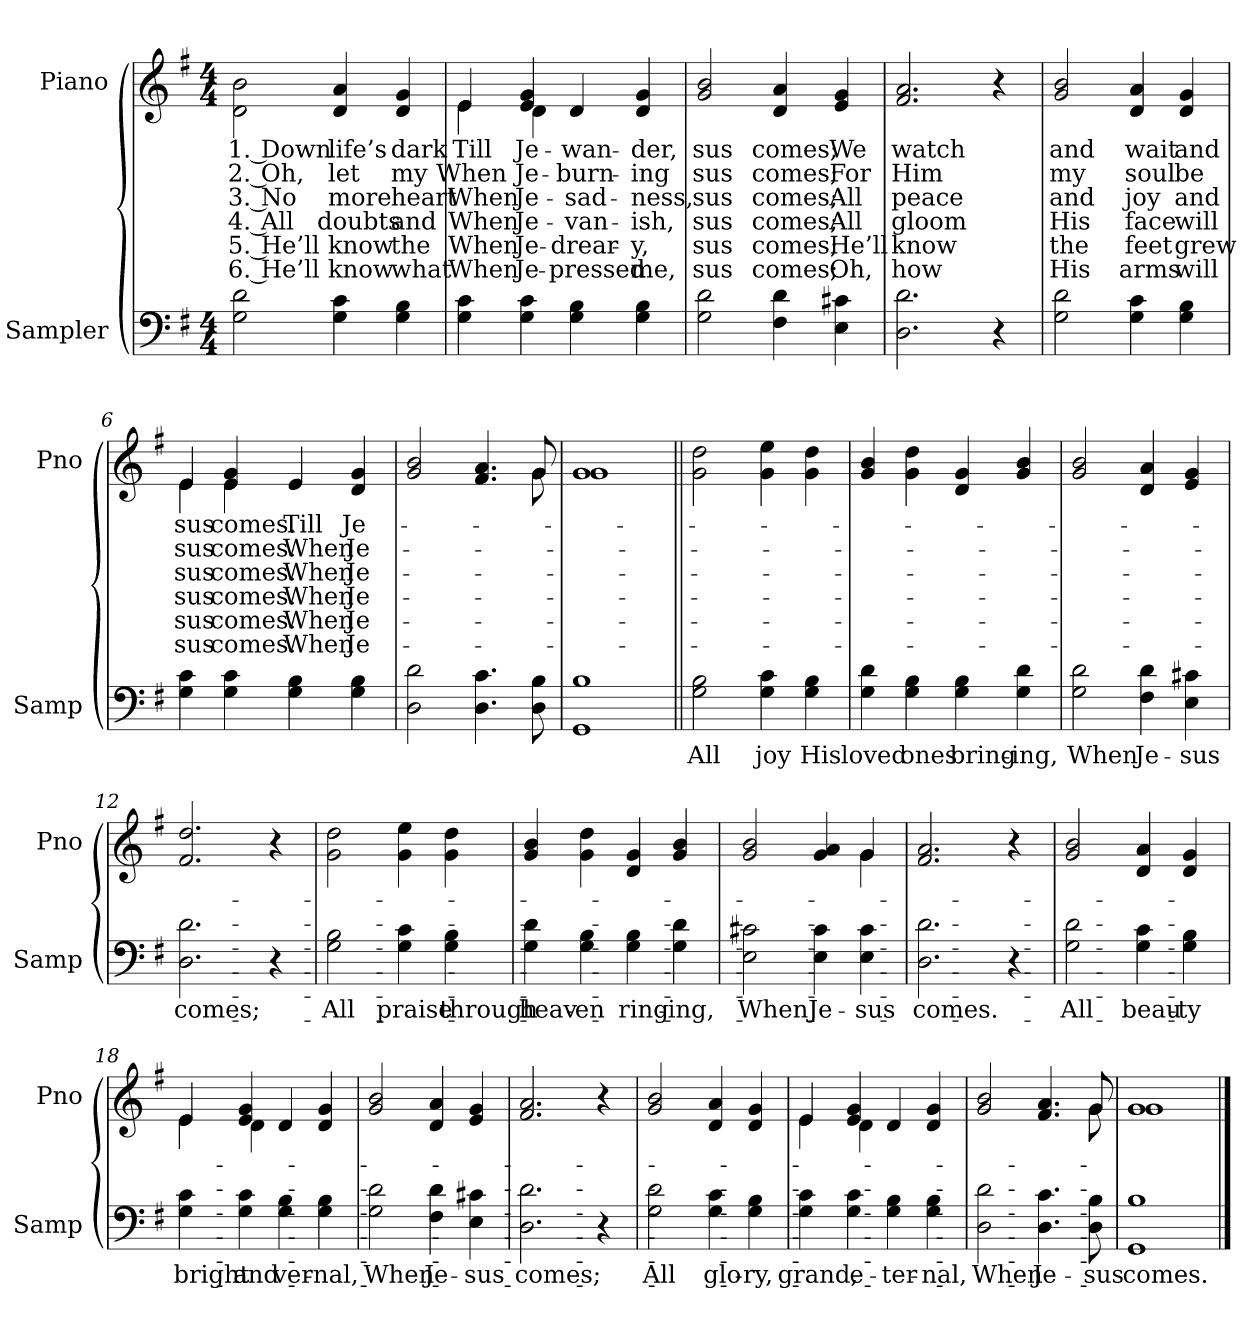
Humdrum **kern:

**kern	**text	**kern	**text	**text	**text	**text	**text	**text
*part2	*part2	*part1	*part1	*part1	*part1	*part1	*part1	*part1
*staff2	*staff2	*staff1	*staff1	*staff1	*staff1	*staff1	*staff1	*staff1
*I"Sampler	*	*I"Piano	*	*	*	*	*	*
*I'Samp	*	*I'Pno	*	*	*	*	*	*
*clefF4	*	*clefG2	*	*	*	*	*	*
*k[f#]	*	*k[f#]	*	*	*	*	*	*
*G:	*	*G:	*	*	*	*	*	*
*M4/4	*	*M4/4	*	*	*	*	*	*
=1	=1	=1	=1	=1	=1	=1	=1	=1
2G 2d	.	2d\ 2b\	1. Down	2. Oh,	3. No	4. All	5. He’ll	6. He’ll
4G 4c	.	4d 4a	life’s	let	more	doubts	know	know
4G 4B	.	4d 4g	dark	my	heart	and	the	what
=2	=2	=2	=2	=2	=2	=2	=2	=2
*	*	*^	*	*	*	*	*	*
4G 4c	.	4e/	4e	Till	When	When	When	When	When
4G 4c	.	4e 4g	4d	Je-	Je-	Je-	Je-	Je-	Je-
4G 4B	.	4d/	2ryy	wan-	burn-	sad-	van-	drear-	-pressed
4G 4B	.	4d 4g	.	-der,	-ing	-ness,	-ish,	-y,	me,
*	*	*v	*v	*	*	*	*	*	*
=3	=3	=3	=3	=3	=3	=3	=3	=3
2G 2d	.	2g 2b	-sus	-sus	-sus	-sus	-sus	-sus
4F# 4d	.	4d 4a	comes;	comes;	comes;	comes;	comes;	comes;
4E 4c#X	.	4e 4g	We	For	All	All	He’ll	Oh,
=4	=4	=4	=4	=4	=4	=4	=4	=4
2.D 2.d	.	2.f# 2.a	watch	Him	peace	gloom	know	how
4r	.	4r	.	.	.	.	.	.
=5	=5	=5	=5	=5	=5	=5	=5	=5
2G 2d	.	2g 2b	and	my	and	His	the	His
4G 4c	.	4d 4a	wait	soul	joy	face	feet	arms
4G 4B	.	4d 4g	and	be	and	will	grew	will
=6	=6	=6	=6	=6	=6	=6	=6	=6
*	*	*^	*	*	*	*	*	*
4G 4c	.	4e/	4e	-sus	-sus	-sus	-sus	-sus	-sus
4G 4c	.	4e 4g	4e	comes.	comes.	comes.	comes.	comes.	comes.
4G 4B	.	4e/	2ryy	Till	When	When	When	When	When
4G 4B	.	4d 4g	.	Je-	Je-	Je-	Je-	Je-	Je-
=7	=7	=7	=7	=7	=7	=7	=7	=7	=7
2D 2d	.	2g 2b	2..ryy	.	.	.	.	.	.
4.D 4.c	.	4.f# 4.a	.	.	.	.	.	.	.
8D 8B	.	8g/	8g	.	.	.	.	.	.
=8	=8	=8	=8	=8	=8	=8	=8	=8	=8
1GG 1B	.	1g/	1g	.	.	.	.	.	.
=9||	=9||	=9||	=9||	=9||	=9||	=9||	=9||	=9||	=9||
!	!	!LO:TX:t=Refrain	!	!	!	!	!	!	!
*	*	*v	*v	*	*	*	*	*	*
2G 2B	All	2g 2dd	.	.	.	.	.	.
4G 4c	joy	4g 4ee	.	.	.	.	.	.
4G 4B	His	4g 4dd	.	.	.	.	.	.
=10	=10	=10	=10	=10	=10	=10	=10	=10
4G 4d	loved	4g 4b	.	.	.	.	.	.
4G 4B	ones	4g 4dd	.	.	.	.	.	.
4G 4B	bring-	4d 4g	.	.	.	.	.	.
4G 4d	-ing,	4g 4b	.	.	.	.	.	.
=11	=11	=11	=11	=11	=11	=11	=11	=11
2G 2d	When	2g 2b	.	.	.	.	.	.
4F# 4d	Je-	4d 4a	.	.	.	.	.	.
4E 4c#X	-sus	4e 4g	.	.	.	.	.	.
=12	=12	=12	=12	=12	=12	=12	=12	=12
2.D 2.d	comes;	2.f# 2.dd	.	.	.	.	.	.
4r	.	4r	.	.	.	.	.	.
=13	=13	=13	=13	=13	=13	=13	=13	=13
2G 2B	All	2g 2dd	.	.	.	.	.	.
4G 4c	praise	4g 4ee	.	.	.	.	.	.
4G 4B	through	4g 4dd	.	.	.	.	.	.
=14	=14	=14	=14	=14	=14	=14	=14	=14
4G 4d	heav-	4g 4b	.	.	.	.	.	.
4G 4B	-en	4g 4dd	.	.	.	.	.	.
4G 4B	ring-	4d 4g	.	.	.	.	.	.
4G 4d	-ing,	4g 4b	.	.	.	.	.	.
=15	=15	=15	=15	=15	=15	=15	=15	=15
*	*	*^	*	*	*	*	*	*
2E 2c#X	When	2g 2b	2.ryy	.	.	.	.	.	.
4E 4c#	Je-	4g 4a	.	.	.	.	.	.	.
4E 4c#	-sus	4g/	4g	.	.	.	.	.	.
*	*	*v	*v	*	*	*	*	*	*
=16	=16	=16	=16	=16	=16	=16	=16	=16
2.D 2.d	comes.	2.f# 2.a	.	.	.	.	.	.
4r	.	4r	.	.	.	.	.	.
=17	=17	=17	=17	=17	=17	=17	=17	=17
2G 2d	All	2g 2b	.	.	.	.	.	.
4G 4c	beau-	4d 4a	.	.	.	.	.	.
4G 4B	-ty	4d 4g	.	.	.	.	.	.
=18	=18	=18	=18	=18	=18	=18	=18	=18
*	*	*^	*	*	*	*	*	*
4G 4c	bright	4e/	4e	.	.	.	.	.	.
4G 4c	and	4e 4g	4d	.	.	.	.	.	.
4G 4B	ver-	4d/	2ryy	.	.	.	.	.	.
4G 4B	-nal,	4d 4g	.	.	.	.	.	.	.
*	*	*v	*v	*	*	*	*	*	*
=19	=19	=19	=19	=19	=19	=19	=19	=19
2G 2d	When	2g 2b	.	.	.	.	.	.
4F# 4d	Je-	4d 4a	.	.	.	.	.	.
4E 4c#X	-sus	4e 4g	.	.	.	.	.	.
=20	=20	=20	=20	=20	=20	=20	=20	=20
2.D 2.d	comes;	2.f# 2.a	.	.	.	.	.	.
4r	.	4r	.	.	.	.	.	.
=21	=21	=21	=21	=21	=21	=21	=21	=21
2G 2d	All	2g 2b	.	.	.	.	.	.
4G 4c	glo-	4d 4a	.	.	.	.	.	.
4G 4B	-ry,	4d 4g	.	.	.	.	.	.
=22	=22	=22	=22	=22	=22	=22	=22	=22
*	*	*^	*	*	*	*	*	*
4G 4c	grand,	4e/	4e	.	.	.	.	.	.
4G 4c	e-	4e 4g	4d	.	.	.	.	.	.
4G 4B	-ter-	4d/	2ryy	.	.	.	.	.	.
4G 4B	-nal,	4d 4g	.	.	.	.	.	.	.
=23	=23	=23	=23	=23	=23	=23	=23	=23	=23
2D 2d	When	2g 2b	2..ryy	.	.	.	.	.	.
4.D 4.c	Je-	4.f# 4.a	.	.	.	.	.	.	.
8D 8B	-sus	8g/	8g	.	.	.	.	.	.
=24	=24	=24	=24	=24	=24	=24	=24	=24	=24
1GG 1B	comes.	1g/	1g	.	.	.	.	.	.
*	*	*v	*v	*	*	*	*	*	*
==	==	==	==	==	==	==	==	==
*-	*-	*-	*-	*-	*-	*-	*-	*-
